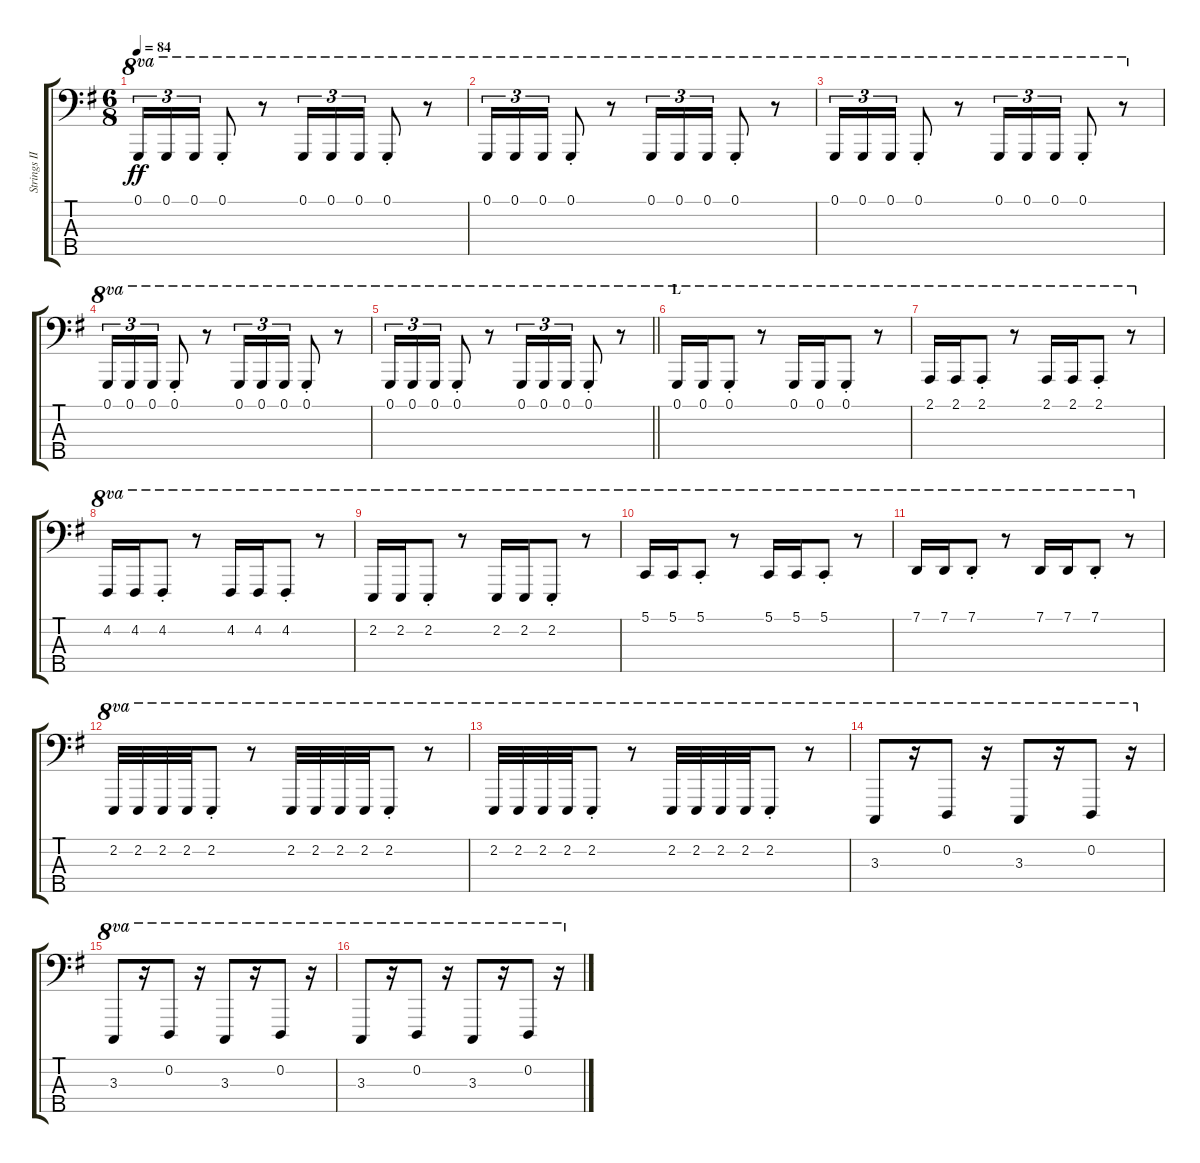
\track ("Strings III" "Strings II") {instrument stringensemble1}
\staff {score tabs}
\tuning (G2 D2 A1 E1 B0) {hide}
\ts (6 8)
\tempo 84
\clef f4
\ks g
0.1.16{tu (3 2) ot 8va dy ff} 0.1.16{tu (3 2) ot 8va} 0.1.16{tu (3 2) ot 8va} 0.1{st}.8{ot 8va} r.8{ot 8va} 0.1.16{tu (3 2) ot 8va} 0.1.16{tu (3 2) ot 8va} 0.1.16{tu (3 2) ot 8va} 0.1{st}.8{ot 8va} r.8{ot 8va} |
0.1.16{tu (3 2) ot 8va} 0.1.16{tu (3 2) ot 8va} 0.1.16{tu (3 2) ot 8va} 0.1{st}.8{ot 8va} r.8{ot 8va} 0.1.16{tu (3 2) ot 8va} 0.1.16{tu (3 2) ot 8va} 0.1.16{tu (3 2) ot 8va} 0.1{st}.8{ot 8va} r.8{ot 8va} |
0.1.16{tu (3 2) ot 8va} 0.1.16{tu (3 2) ot 8va} 0.1.16{tu (3 2) ot 8va} 0.1{st}.8{ot 8va} r.8{ot 8va} 0.1.16{tu (3 2) ot 8va} 0.1.16{tu (3 2) ot 8va} 0.1.16{tu (3 2) ot 8va} 0.1{st}.8{ot 8va} r.8{ot 8va} |
0.1.16{tu (3 2) ot 8va} 0.1.16{tu (3 2) ot 8va} 0.1.16{tu (3 2) ot 8va} 0.1{st}.8{ot 8va} r.8{ot 8va} 0.1.16{tu (3 2) ot 8va} 0.1.16{tu (3 2) ot 8va} 0.1.16{tu (3 2) ot 8va} 0.1{st}.8{ot 8va} r.8{ot 8va} |
\barLineRight lightlight
0.1.16{tu (3 2) ot 8va} 0.1.16{tu (3 2) ot 8va} 0.1.16{tu (3 2) ot 8va} 0.1{st}.8{ot 8va} r.8{ot 8va} 0.1.16{tu (3 2) ot 8va} 0.1.16{tu (3 2) ot 8va} 0.1.16{tu (3 2) ot 8va} 0.1{st}.8{ot 8va} r.8{ot 8va} |
\section ("" "L")
0.1.16{ot 8va} 0.1.16{ot 8va} 0.1{st}.8{ot 8va} r.8{ot 8va} 0.1.16{ot 8va} 0.1.16{ot 8va} 0.1{st}.8{ot 8va} r.8{ot 8va} |
2.1.16{ot 8va} 2.1.16{ot 8va} 2.1{st}.8{ot 8va} r.8{ot 8va} 2.1.16{ot 8va} 2.1.16{ot 8va} 2.1{st}.8{ot 8va} r.8{ot 8va} |
4.2.16{ot 8va} 4.2.16{ot 8va} 4.2{st}.8{ot 8va} r.8{ot 8va} 4.2.16{ot 8va} 4.2.16{ot 8va} 4.2{st}.8{ot 8va} r.8{ot 8va} |
2.2.16{ot 8va} 2.2.16{ot 8va} 2.2{st}.8{ot 8va} r.8{ot 8va} 2.2.16{ot 8va} 2.2.16{ot 8va} 2.2{st}.8{ot 8va} r.8{ot 8va} |
5.1.16{ot 8va} 5.1.16{ot 8va} 5.1{st}.8{ot 8va} r.8{ot 8va} 5.1.16{ot 8va} 5.1.16{ot 8va} 5.1{st}.8{ot 8va} r.8{ot 8va} |
7.1.16{ot 8va} 7.1.16{ot 8va} 7.1{st}.8{ot 8va} r.8{ot 8va} 7.1.16{ot 8va} 7.1.16{ot 8va} 7.1{st}.8{ot 8va} r.8{ot 8va} |
2.2.32{ot 8va} 2.2.32{ot 8va} 2.2.32{ot 8va} 2.2.32{ot 8va} 2.2{st}.8{ot 8va} r.8{ot 8va} 2.2.32{ot 8va} 2.2.32{ot 8va} 2.2.32{ot 8va} 2.2.32{ot 8va} 2.2{st}.8{ot 8va} r.8{ot 8va} |
2.2.32{ot 8va} 2.2.32{ot 8va} 2.2.32{ot 8va} 2.2.32{ot 8va} 2.2{st}.8{ot 8va} r.8{ot 8va} 2.2.32{ot 8va} 2.2.32{ot 8va} 2.2.32{ot 8va} 2.2.32{ot 8va} 2.2{st}.8{ot 8va} r.8{ot 8va} |
3.3.8{ot 8va} r.16{ot 8va} 0.2.8{ot 8va} r.16{ot 8va} 3.3.8{ot 8va} r.16{ot 8va} 0.2.8{ot 8va} r.16{ot 8va} |
3.3.8{ot 8va} r.16{ot 8va} 0.2.8{ot 8va} r.16{ot 8va} 3.3.8{ot 8va} r.16{ot 8va} 0.2.8{ot 8va} r.16{ot 8va} |
3.3.8{ot 8va} r.16{ot 8va} 0.2.8{ot 8va} r.16{ot 8va} 3.3.8{ot 8va} r.16{ot 8va} 0.2.8{ot 8va} r.16{ot 8va}
